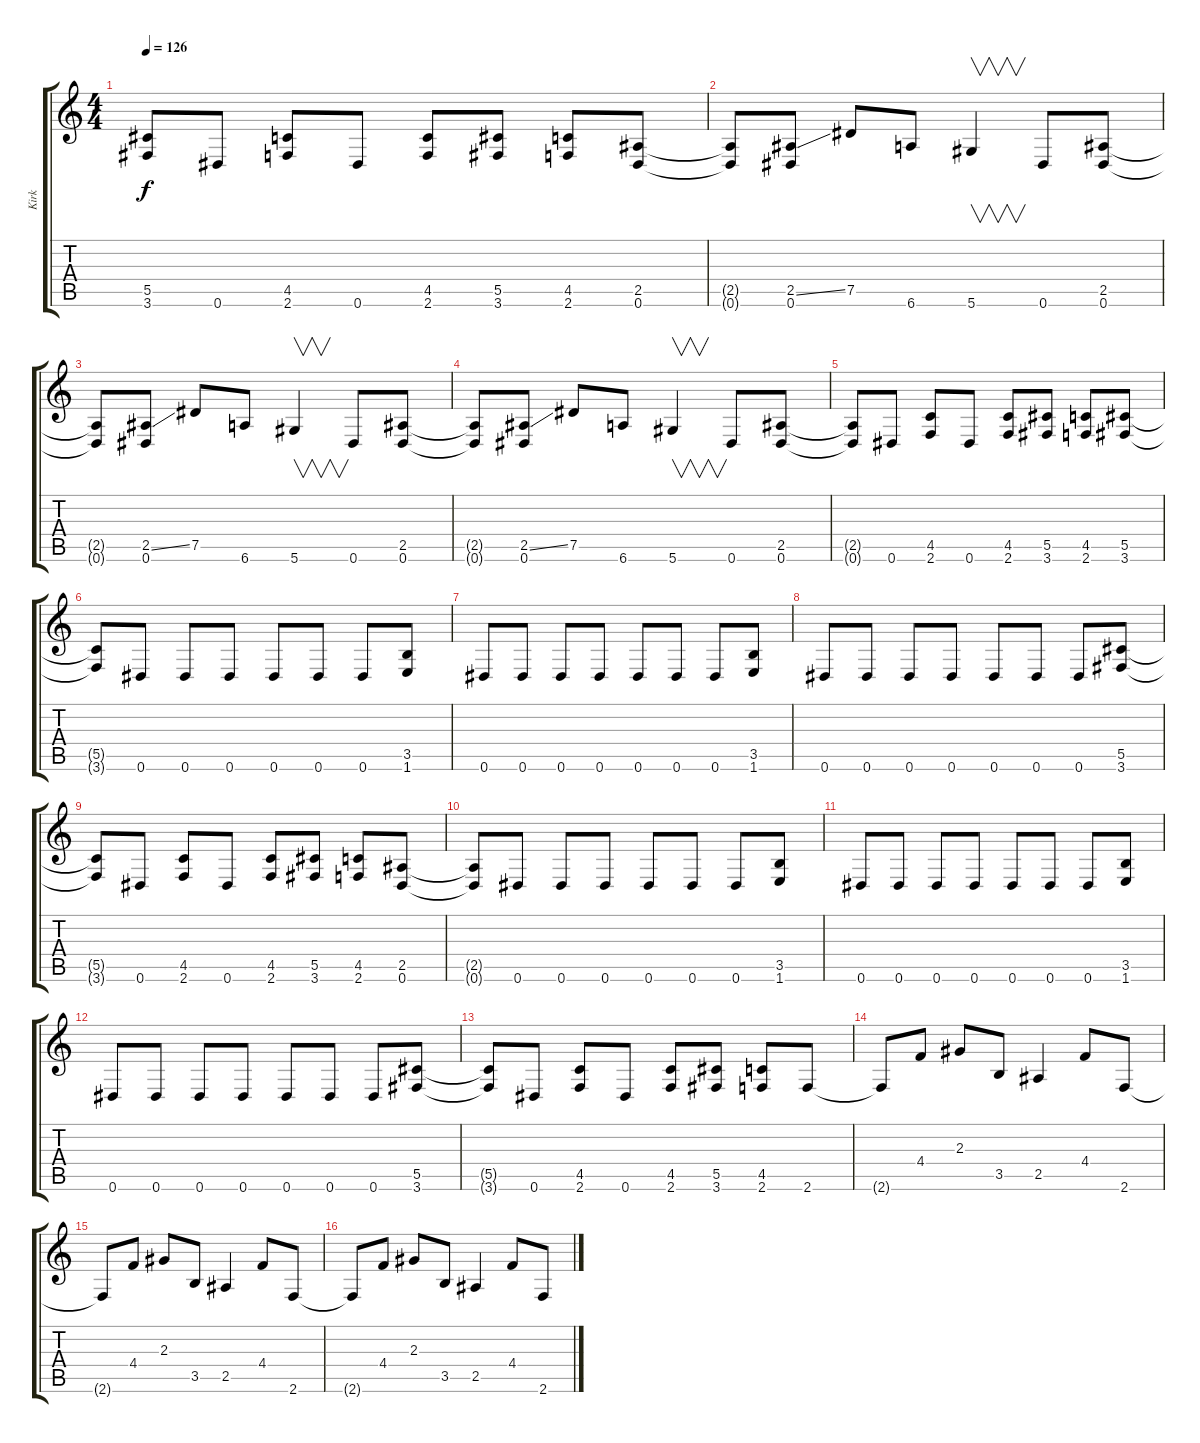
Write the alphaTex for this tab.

\track ("Kirk" "Kirk") {instrument distortionguitar}
\staff {score tabs}
\tuning (Eb4 Bb3 Gb3 Db3 Ab2 Eb2) {hide}
\ts (4 4)
\tempo 126
\clef g2
\ks c
(5.5{t} 3.6{t}).8{dy f} 0.6.8 (4.5 2.6).8 0.6.8 (4.5 2.6).8 (5.5 3.6).8 (4.5 2.6).8 (2.5 0.6).8 |
(2.5{t} 0.6{t}).8 (2.5{ss} 0.6).8 7.5.8 6.6.8 5.6.4{v} 0.6.8 (2.5 0.6).8 |
(2.5{t} 0.6{t}).8 (2.5{ss} 0.6).8 7.5.8 6.6.8 5.6.4{v} 0.6.8 (2.5 0.6).8 |
(2.5{t} 0.6{t}).8 (2.5{ss} 0.6).8 7.5.8 6.6.8 5.6.4{v} 0.6.8 (2.5 0.6).8 |
(2.5{t} 0.6{t}).8 0.6.8 (4.5 2.6).8 0.6.8 (4.5 2.6).8 (5.5 3.6).8 (4.5 2.6).8 (5.5 3.6).8 |
(5.5{t} 3.6{t}).8 0.6.8 0.6.8 0.6.8 0.6.8 0.6.8 0.6.8 (3.5 1.6).8 |
0.6.8 0.6.8 0.6.8 0.6.8 0.6.8 0.6.8 0.6.8 (3.5 1.6).8 |
0.6.8 0.6.8 0.6.8 0.6.8 0.6.8 0.6.8 0.6.8 (5.5 3.6).8 |
(5.5{t} 3.6{t}).8 0.6.8 (4.5 2.6).8 0.6.8 (4.5 2.6).8 (5.5 3.6).8 (4.5 2.6).8 (2.5 0.6).8 |
(2.5{t} 0.6{t}).8 0.6.8 0.6.8 0.6.8 0.6.8 0.6.8 0.6.8 (3.5 1.6).8 |
0.6.8 0.6.8 0.6.8 0.6.8 0.6.8 0.6.8 0.6.8 (3.5 1.6).8 |
0.6.8 0.6.8 0.6.8 0.6.8 0.6.8 0.6.8 0.6.8 (5.5 3.6).8 |
(5.5{t} 3.6{t}).8 0.6.8 (4.5 2.6).8 0.6.8 (4.5 2.6).8 (5.5 3.6).8 (4.5 2.6).8 2.6.8 |
2.6{t}.8 4.4.8 2.3.8 3.5.8 2.5.4 4.4.8 2.6.8 |
2.6{t}.8 4.4.8 2.3.8 3.5.8 2.5.4 4.4.8 2.6.8 |
2.6{t}.8 4.4.8 2.3.8 3.5.8 2.5.4 4.4.8 2.6.8
